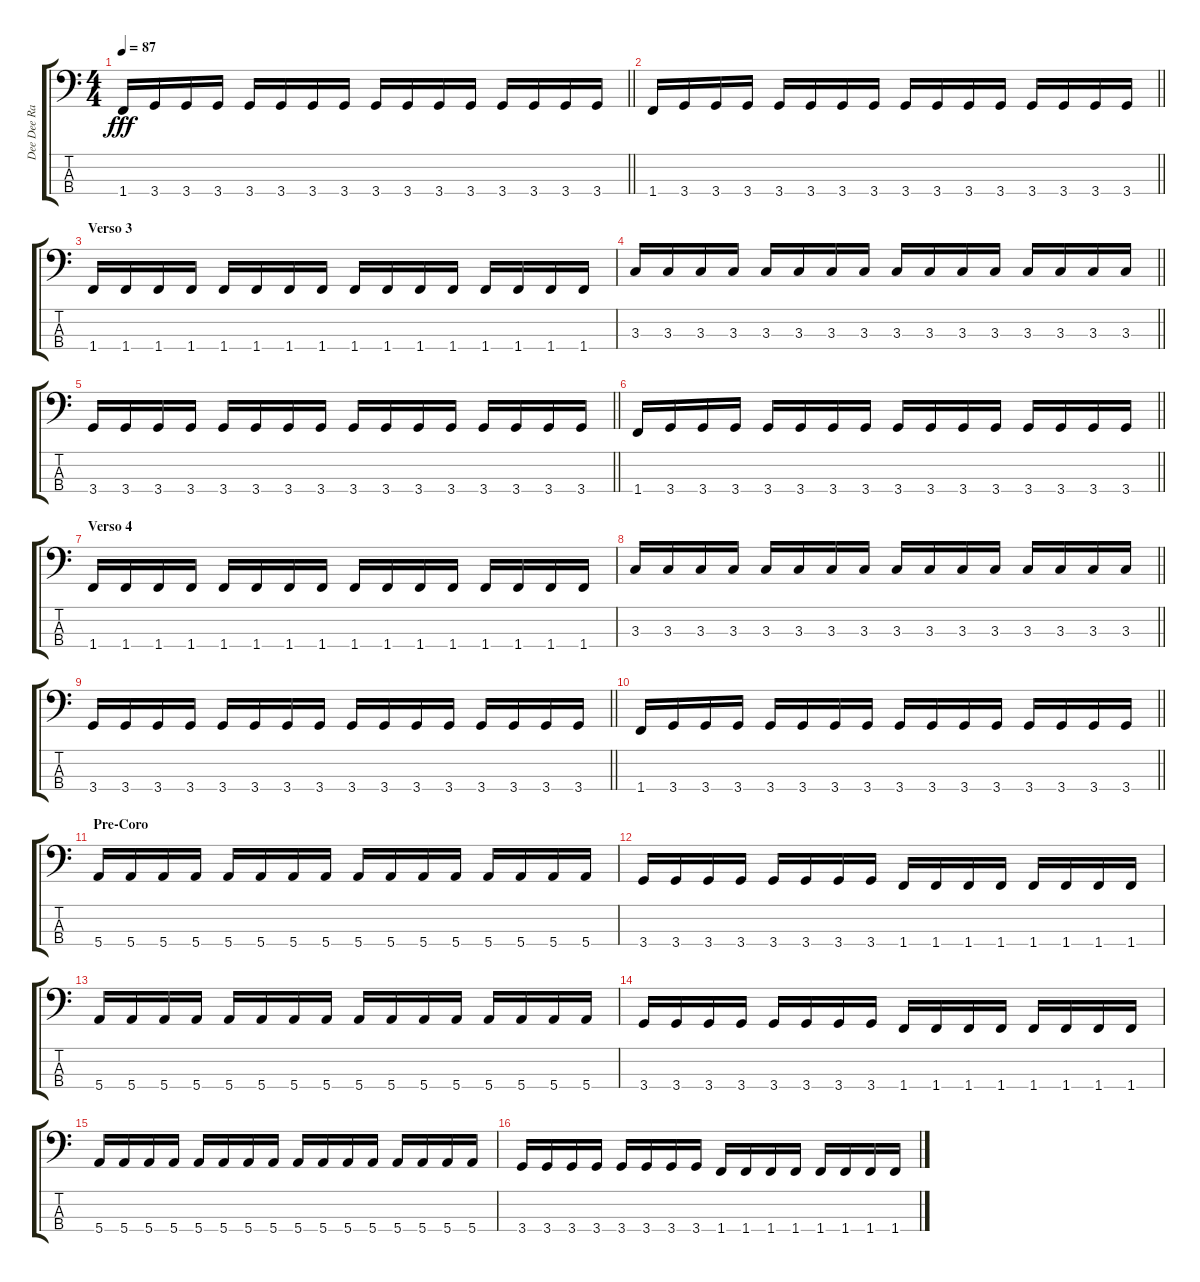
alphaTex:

\track ("Dee Dee Ramone " "Dee Dee Ra") {instrument electricbasspick}
\staff {score tabs}
\tuning (G2 D2 A1 E1) {hide}
\ts (4 4)
\tempo 87
\clef f4
\barLineRight lightlight
\ks c
1.4.16{dy fff} 3.4.16 3.4.16 3.4.16 3.4.16 3.4.16 3.4.16 3.4.16 3.4.16 3.4.16 3.4.16 3.4.16 3.4.16 3.4.16 3.4.16 3.4.16 |
\barLineRight lightlight
1.4.16 3.4.16 3.4.16 3.4.16 3.4.16 3.4.16 3.4.16 3.4.16 3.4.16 3.4.16 3.4.16 3.4.16 3.4.16 3.4.16 3.4.16 3.4.16 |
\section ("" "Verso 3")
1.4.16 1.4.16 1.4.16 1.4.16 1.4.16 1.4.16 1.4.16 1.4.16 1.4.16 1.4.16 1.4.16 1.4.16 1.4.16 1.4.16 1.4.16 1.4.16 |
\barLineRight lightlight
3.3.16 3.3.16 3.3.16 3.3.16 3.3.16 3.3.16 3.3.16 3.3.16 3.3.16 3.3.16 3.3.16 3.3.16 3.3.16 3.3.16 3.3.16 3.3.16 |
\barLineRight lightlight
3.4.16 3.4.16 3.4.16 3.4.16 3.4.16 3.4.16 3.4.16 3.4.16 3.4.16 3.4.16 3.4.16 3.4.16 3.4.16 3.4.16 3.4.16 3.4.16 |
\barLineRight lightlight
1.4.16 3.4.16 3.4.16 3.4.16 3.4.16 3.4.16 3.4.16 3.4.16 3.4.16 3.4.16 3.4.16 3.4.16 3.4.16 3.4.16 3.4.16 3.4.16 |
\section ("" "Verso 4")
1.4.16 1.4.16 1.4.16 1.4.16 1.4.16 1.4.16 1.4.16 1.4.16 1.4.16 1.4.16 1.4.16 1.4.16 1.4.16 1.4.16 1.4.16 1.4.16 |
\barLineRight lightlight
3.3.16 3.3.16 3.3.16 3.3.16 3.3.16 3.3.16 3.3.16 3.3.16 3.3.16 3.3.16 3.3.16 3.3.16 3.3.16 3.3.16 3.3.16 3.3.16 |
\barLineRight lightlight
3.4.16 3.4.16 3.4.16 3.4.16 3.4.16 3.4.16 3.4.16 3.4.16 3.4.16 3.4.16 3.4.16 3.4.16 3.4.16 3.4.16 3.4.16 3.4.16 |
\barLineRight lightlight
1.4.16 3.4.16 3.4.16 3.4.16 3.4.16 3.4.16 3.4.16 3.4.16 3.4.16 3.4.16 3.4.16 3.4.16 3.4.16 3.4.16 3.4.16 3.4.16 |
\section ("" "Pre-Coro")
5.4.16 5.4.16 5.4.16 5.4.16 5.4.16 5.4.16 5.4.16 5.4.16 5.4.16 5.4.16 5.4.16 5.4.16 5.4.16 5.4.16 5.4.16 5.4.16 |
3.4.16 3.4.16 3.4.16 3.4.16 3.4.16 3.4.16 3.4.16 3.4.16 1.4.16 1.4.16 1.4.16 1.4.16 1.4.16 1.4.16 1.4.16 1.4.16 |
5.4.16 5.4.16 5.4.16 5.4.16 5.4.16 5.4.16 5.4.16 5.4.16 5.4.16 5.4.16 5.4.16 5.4.16 5.4.16 5.4.16 5.4.16 5.4.16 |
3.4.16 3.4.16 3.4.16 3.4.16 3.4.16 3.4.16 3.4.16 3.4.16 1.4.16 1.4.16 1.4.16 1.4.16 1.4.16 1.4.16 1.4.16 1.4.16 |
5.4.16 5.4.16 5.4.16 5.4.16 5.4.16 5.4.16 5.4.16 5.4.16 5.4.16 5.4.16 5.4.16 5.4.16 5.4.16 5.4.16 5.4.16 5.4.16 |
3.4.16 3.4.16 3.4.16 3.4.16 3.4.16 3.4.16 3.4.16 3.4.16 1.4.16 1.4.16 1.4.16 1.4.16 1.4.16 1.4.16 1.4.16 1.4.16
